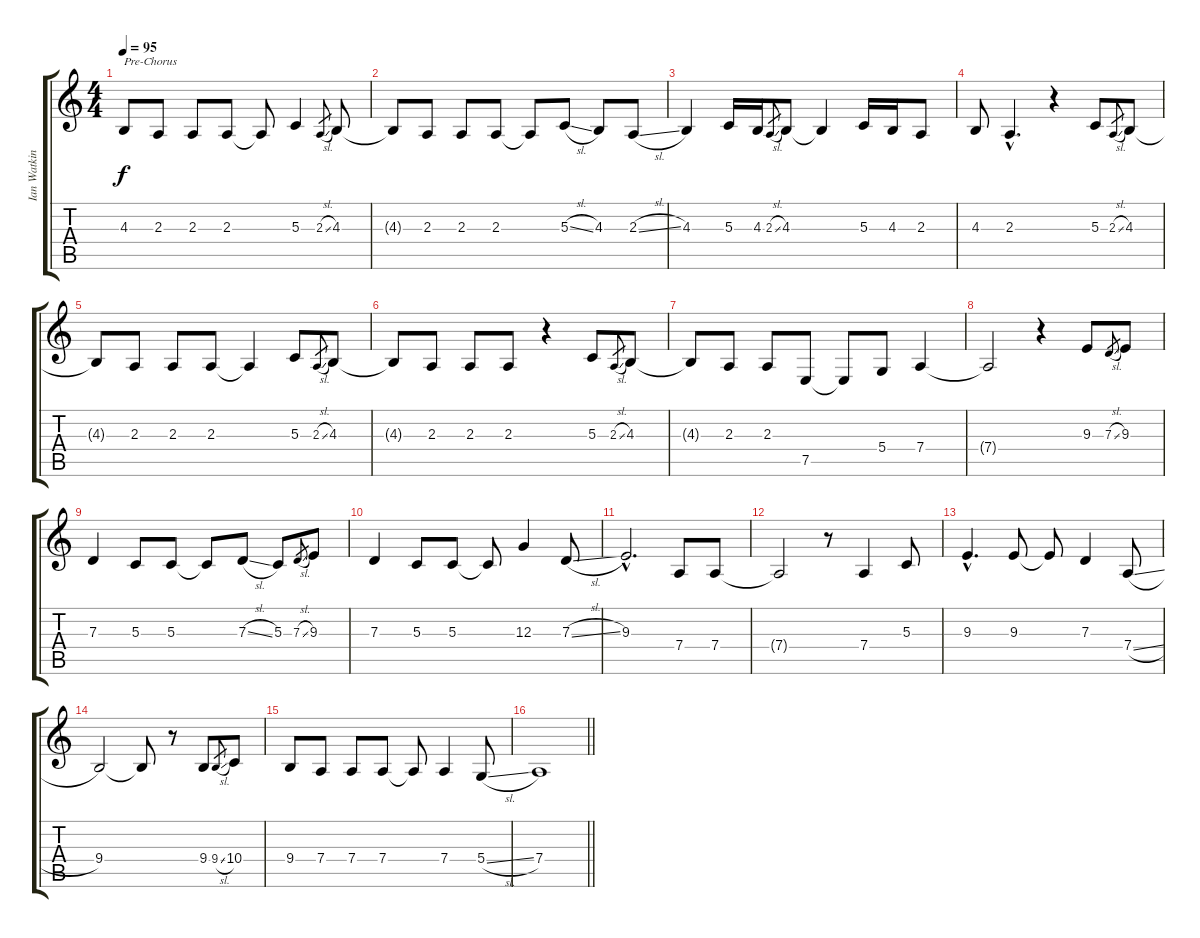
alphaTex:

\track ("Ian Watkins | Vocals" "Ian Watkin") {instrument flute}
\staff {score tabs}
\tuning (E4 B3 G3 D3 A2 D2) {hide}
\ts (4 4)
\tempo 95
\clef g2
\ks c
4.3{t}.8{txt "Pre-Chorus" dy f} 2.3.8 2.3.8 2.3.8 2.3{t}.8 5.3.4 2.3{sl}.8{gr} 4.3.8 |
4.3{t}.8 2.3.8 2.3.8 2.3.8 2.3{t}.8 5.3{sl}.8 4.3.8 2.3{sl}.8 |
4.3.4 5.3.16 4.3.16 2.3{sl}.8{gr} 4.3.8 4.3{t}.4 5.3.16 4.3.16 2.3.8 |
4.3.8 2.3{hac}.4{d} r.4 5.3.8 2.3{sl}.8{gr} 4.3.8 |
4.3{t}.8 2.3.8 2.3.8 2.3.8 2.3{t}.4 5.3.8 2.3{sl}.8{gr} 4.3.8 |
4.3{t}.8 2.3.8 2.3.8 2.3.8 r.4 5.3.8 2.3{sl}.8{gr} 4.3.8 |
4.3{t}.8 2.3.8 2.3.8 7.5.8 7.5{t}.8 5.4.8 7.4.4 |
7.4{t}.2 r.4 9.3.8 7.3{sl}.8{gr} 9.3.8 |
7.3.4 5.3.8 5.3.8 5.3{t}.8 7.3{sl}.8 5.3.8 7.3{sl}.8{gr} 9.3.8 |
7.3.4 5.3.8 5.3.8 5.3{t}.8 12.3.4 7.3{sl}.8 |
9.3{hac}.2{d} 7.4.8 7.4.8 |
7.4{t}.2 r.8 7.4.4 5.3.8 |
9.3{hac}.4{d} 9.3.8 9.3{t}.8 7.3.4 7.4{sl}.8 |
9.4.2 9.4{t}.8 r.8 9.4.8 9.4{sl}.8{gr} 10.4.8 |
9.4.8 7.4.8 7.4.8 7.4.8 7.4{t}.8 7.4.4 5.4{sl}.8 |
\barLineRight lightlight
7.4.1
